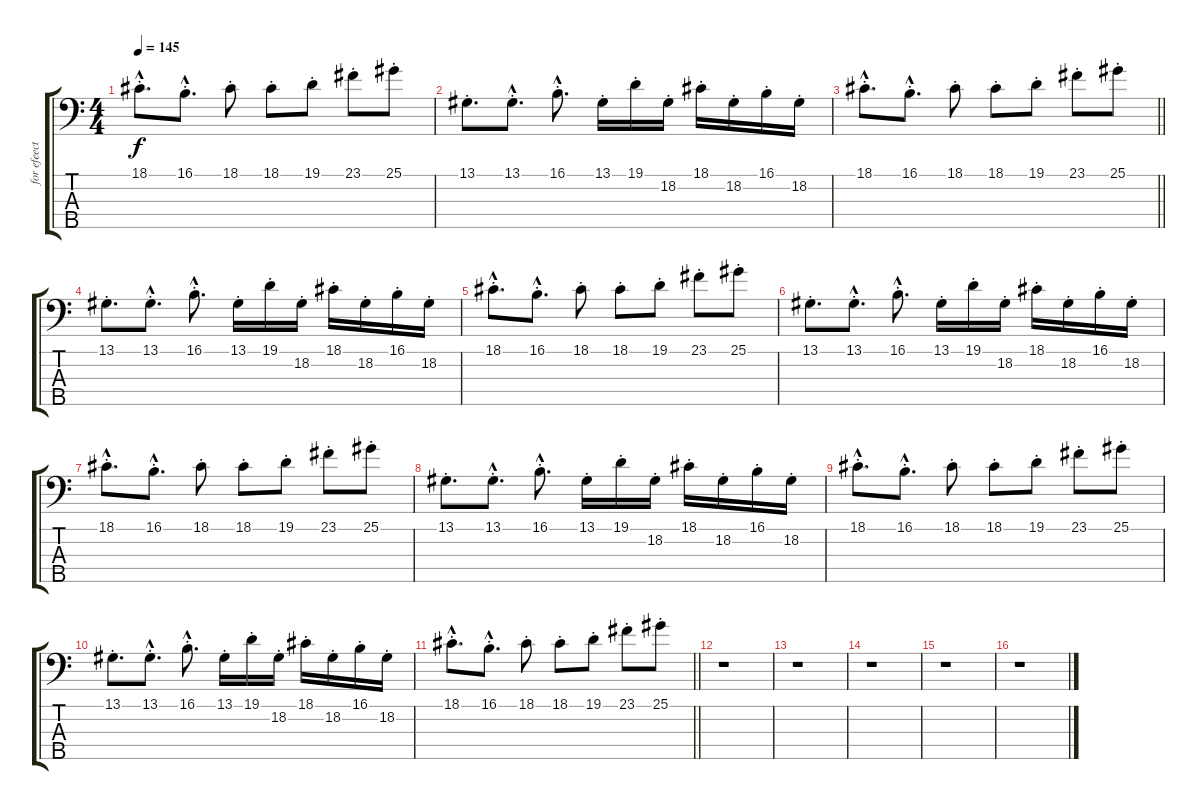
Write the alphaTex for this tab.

\track ("for efeect" "for efeect") {instrument lead2sawtooth}
\staff {score tabs}
\tuning (G2 D2 A1 E1 B0) {hide}
\ts (4 4)
\tempo 145
\clef f4
\ks c
18.1{hac st}.8{d dy f} 16.1{hac st}.8{d} 18.1{st}.8 18.1{st}.8 19.1{st}.8 23.1{st}.8 25.1{st}.8 |
13.1{st}.8{d} 13.1{hac st}.8{d} 16.1{hac st}.8{d} 13.1{st}.16 19.1{st}.16 18.2{st}.16 18.1{st}.16 18.2{st}.16 16.1{st}.16 18.2{st}.16 |
\barLineRight lightlight
18.1{hac st}.8{d} 16.1{hac st}.8{d} 18.1{st}.8 18.1{st}.8 19.1{st}.8 23.1{st}.8 25.1{st}.8 |
13.1{st}.8{d} 13.1{hac st}.8{d} 16.1{hac st}.8{d} 13.1{st}.16 19.1{st}.16 18.2{st}.16 18.1{st}.16 18.2{st}.16 16.1{st}.16 18.2{st}.16 |
18.1{hac st}.8{d} 16.1{hac st}.8{d} 18.1{st}.8 18.1{st}.8 19.1{st}.8 23.1{st}.8 25.1{st}.8 |
13.1{st}.8{d} 13.1{hac st}.8{d} 16.1{hac st}.8{d} 13.1{st}.16 19.1{st}.16 18.2{st}.16 18.1{st}.16 18.2{st}.16 16.1{st}.16 18.2{st}.16 |
18.1{hac st}.8{d} 16.1{hac st}.8{d} 18.1{st}.8 18.1{st}.8 19.1{st}.8 23.1{st}.8 25.1{st}.8 |
13.1{st}.8{d} 13.1{hac st}.8{d} 16.1{hac st}.8{d} 13.1{st}.16 19.1{st}.16 18.2{st}.16 18.1{st}.16 18.2{st}.16 16.1{st}.16 18.2{st}.16 |
18.1{hac st}.8{d} 16.1{hac st}.8{d} 18.1{st}.8 18.1{st}.8 19.1{st}.8 23.1{st}.8 25.1{st}.8 |
13.1{st}.8{d} 13.1{hac st}.8{d} 16.1{hac st}.8{d} 13.1{st}.16 19.1{st}.16 18.2{st}.16 18.1{st}.16 18.2{st}.16 16.1{st}.16 18.2{st}.16 |
\barLineRight lightlight
18.1{hac st}.8{d} 16.1{hac st}.8{d} 18.1{st}.8 18.1{st}.8 19.1{st}.8 23.1{st}.8 25.1{st}.8 |
r.1 |
r.1 |
r.1 |
r.1 |
r.1
